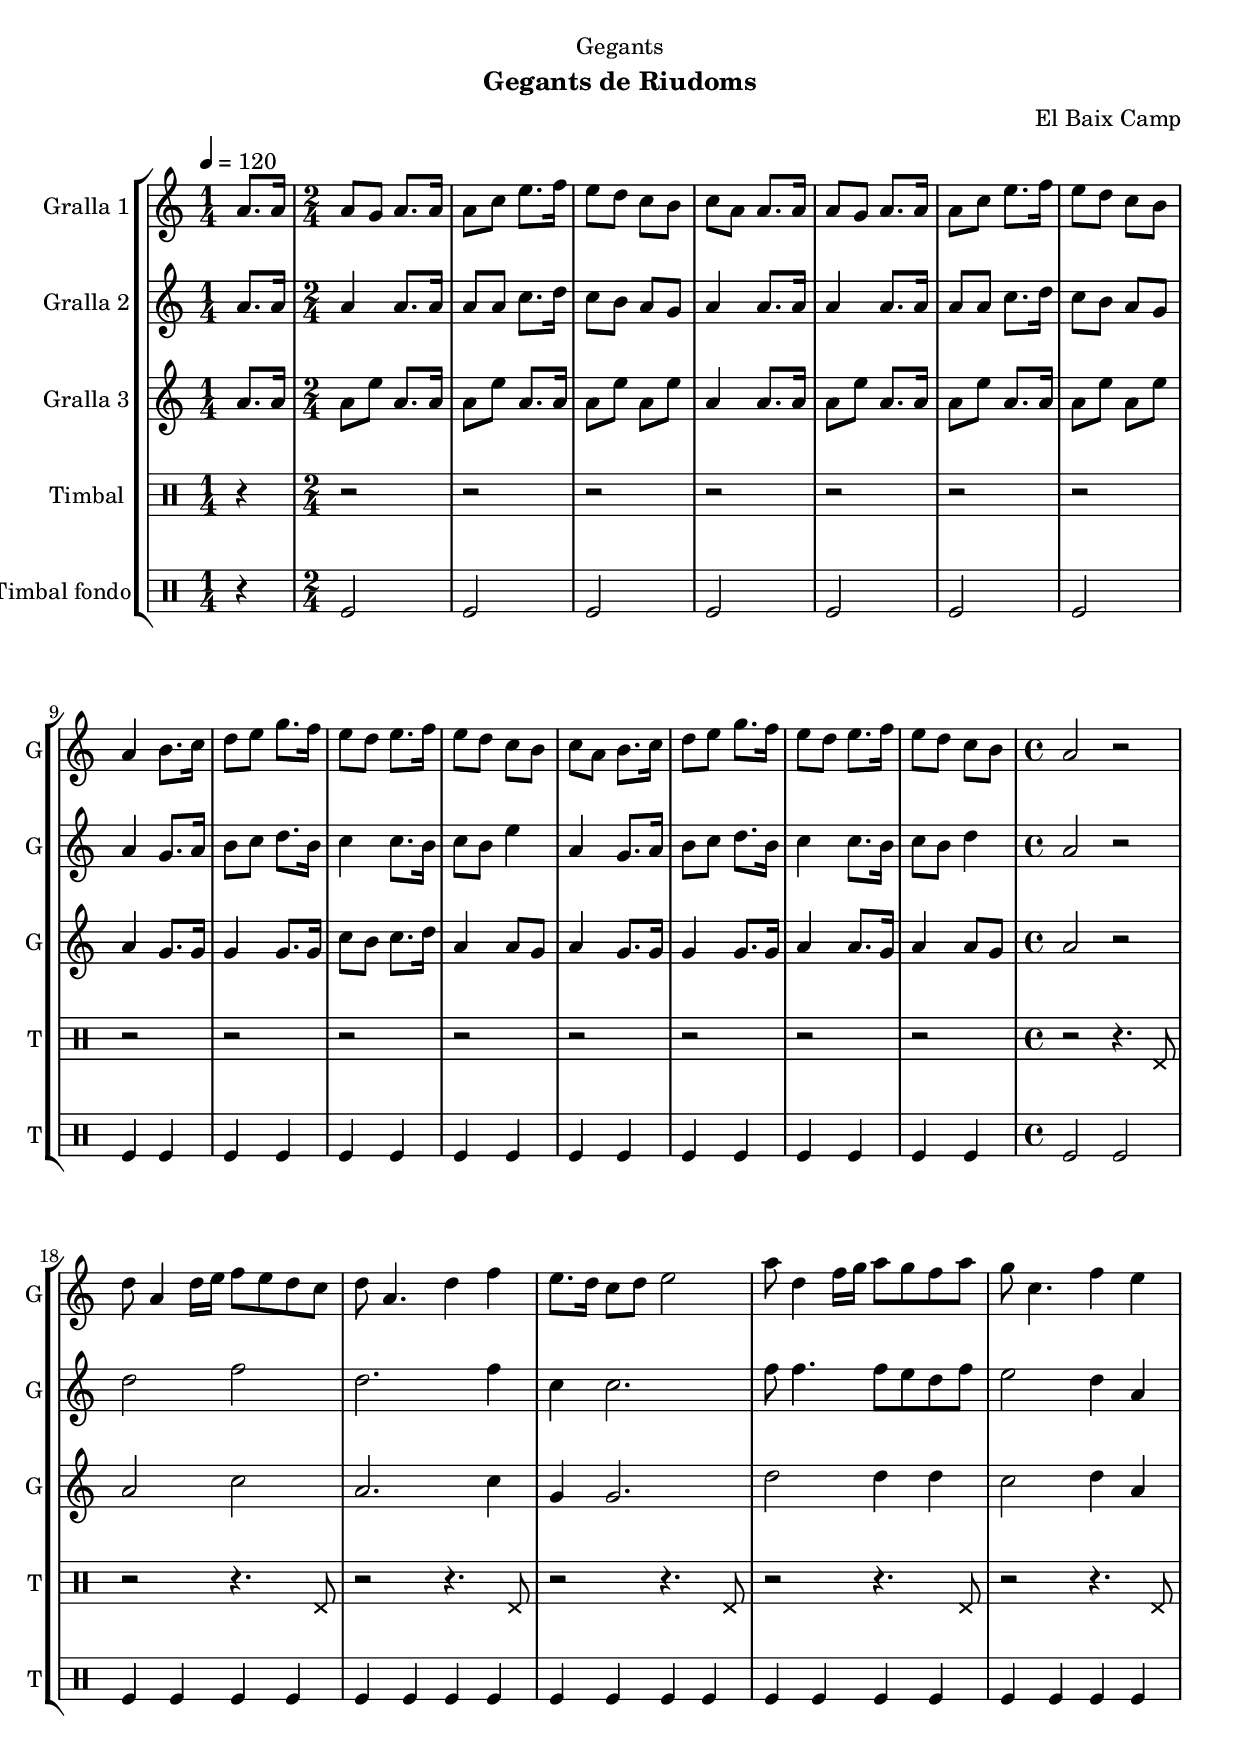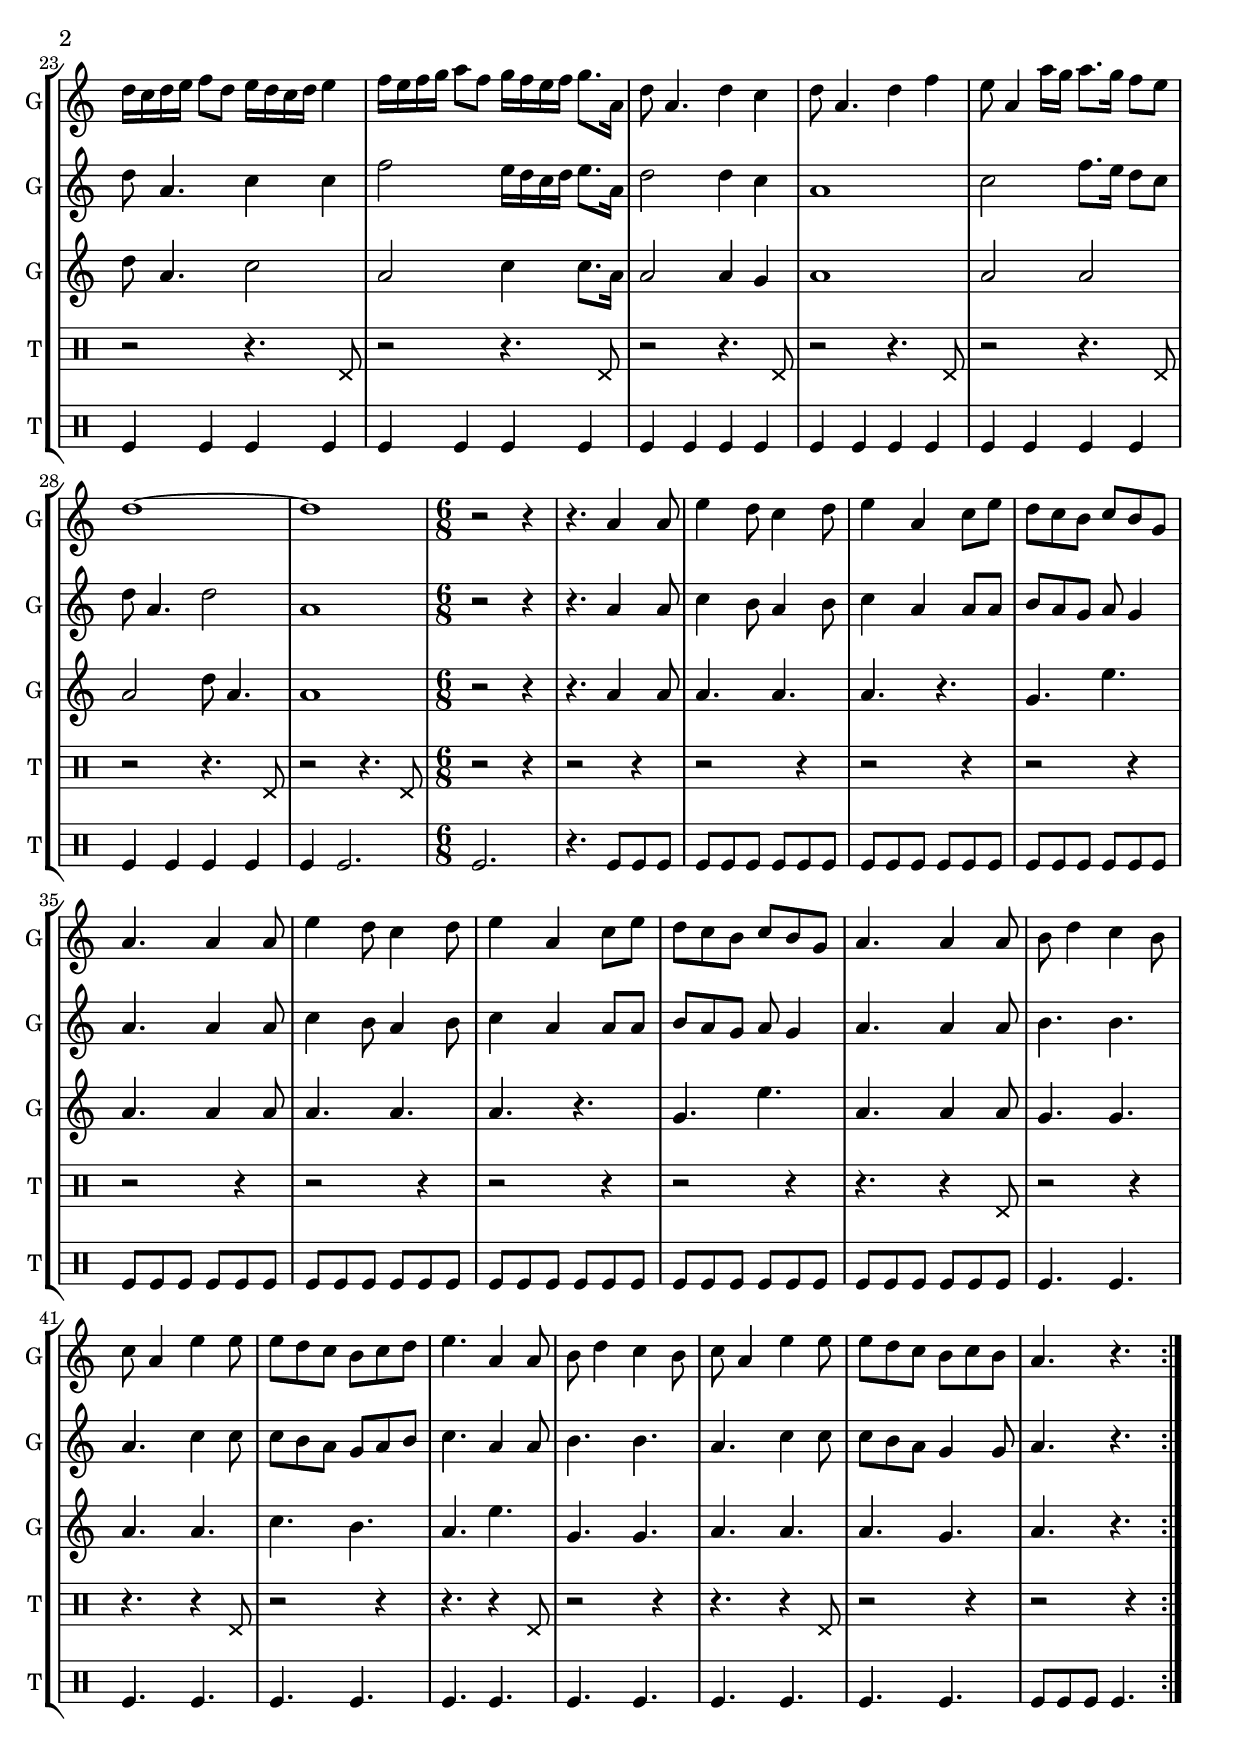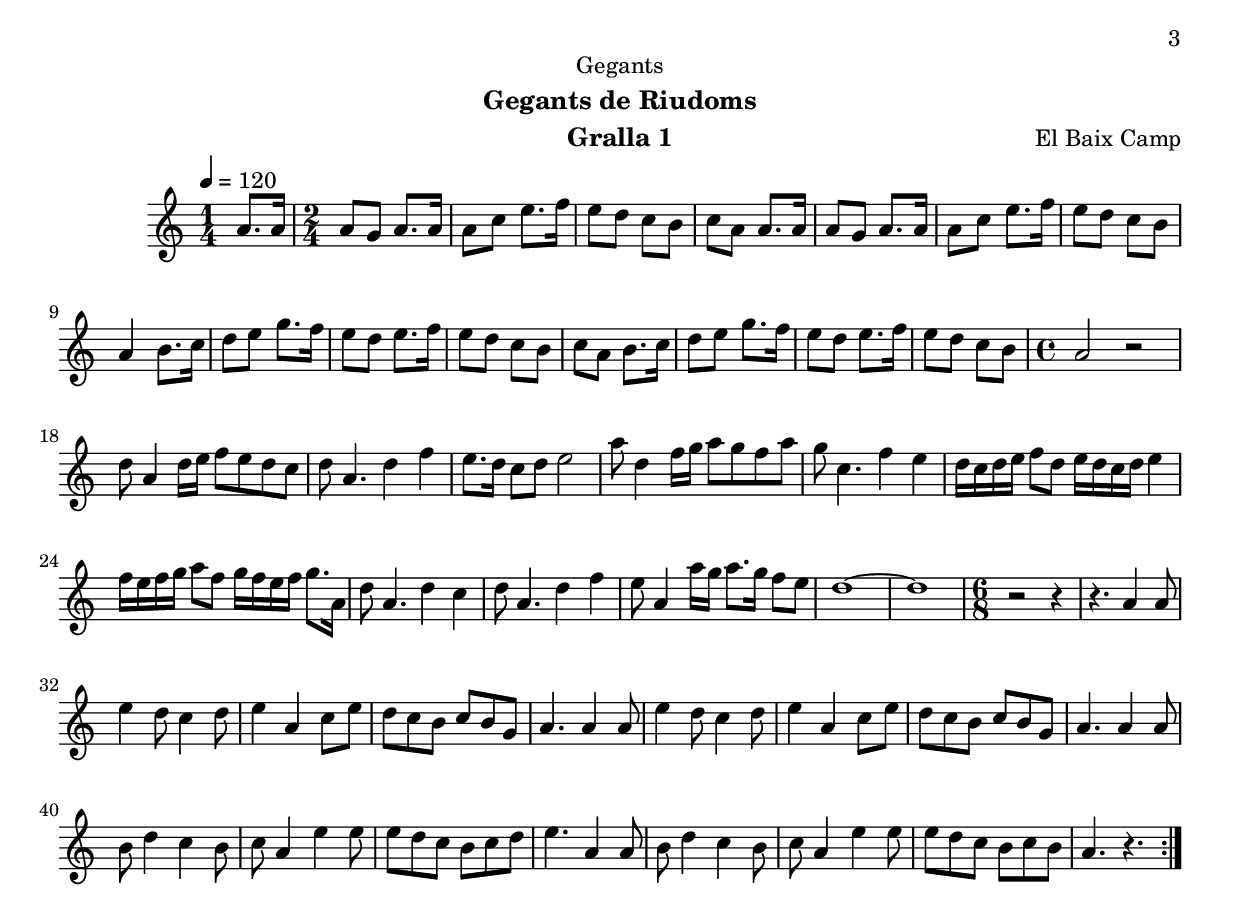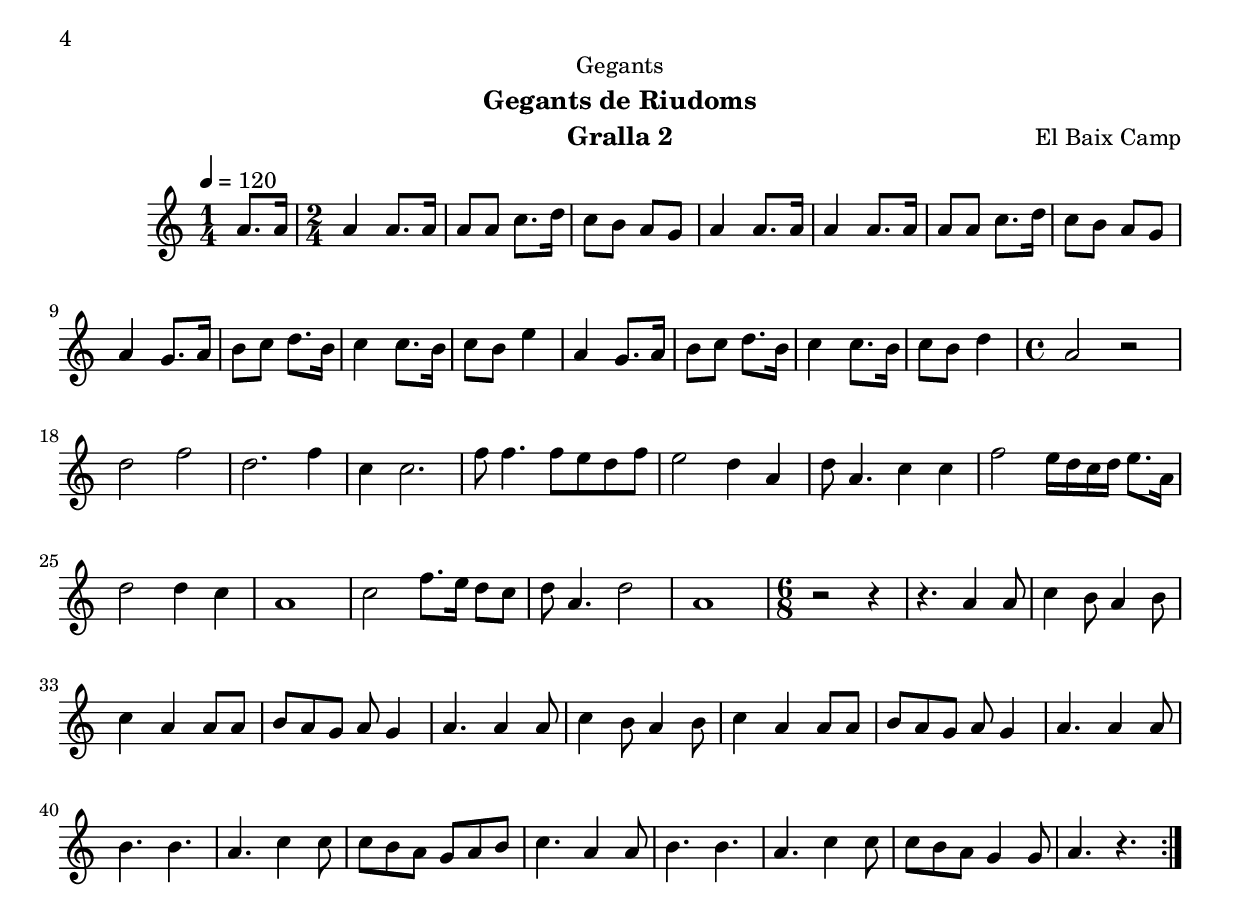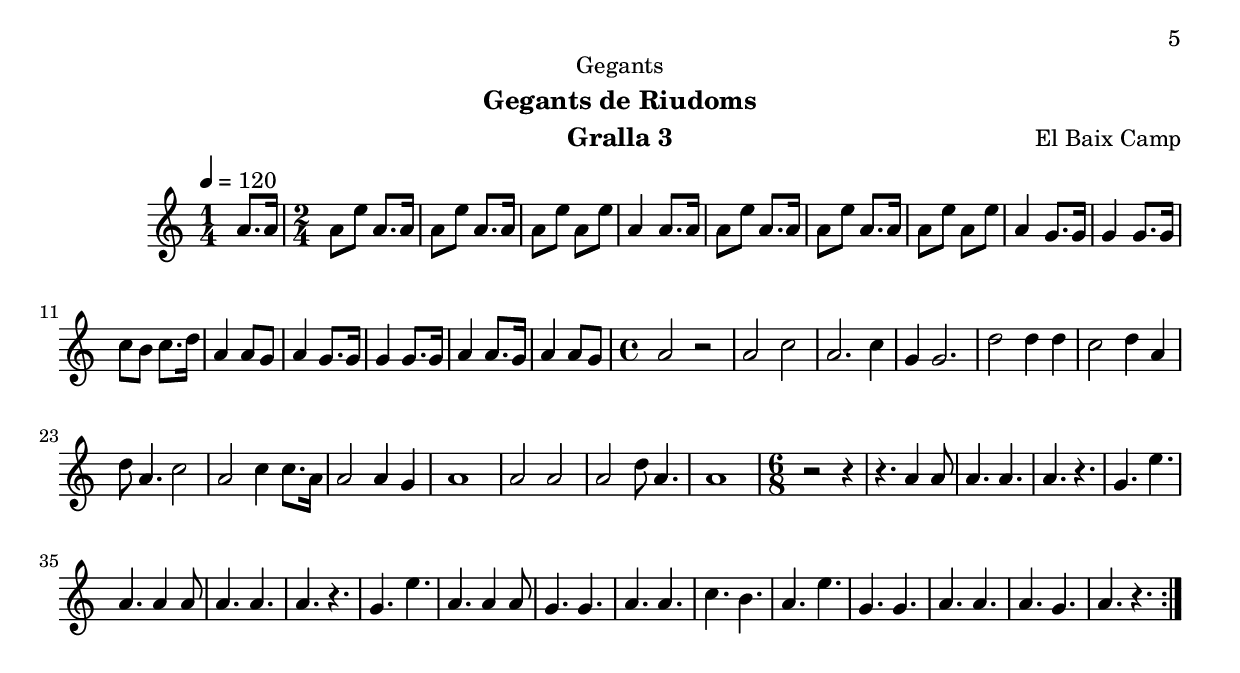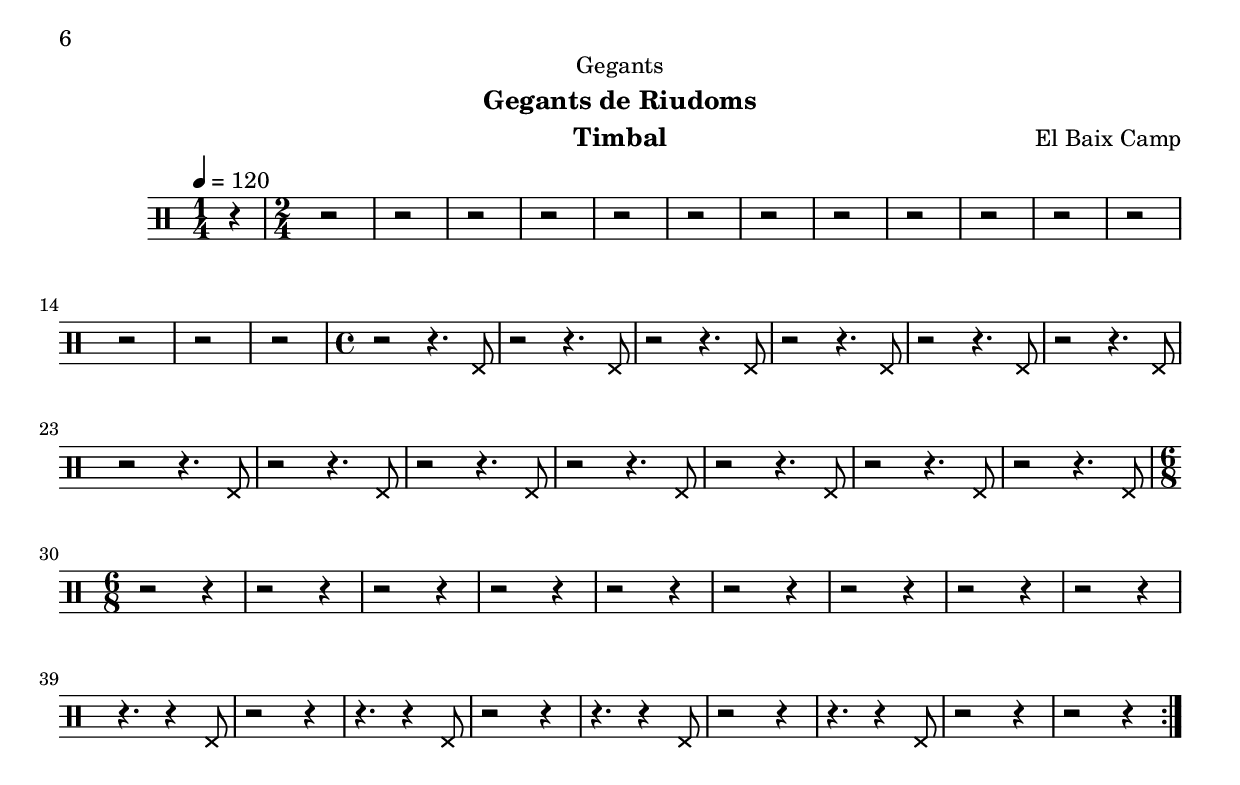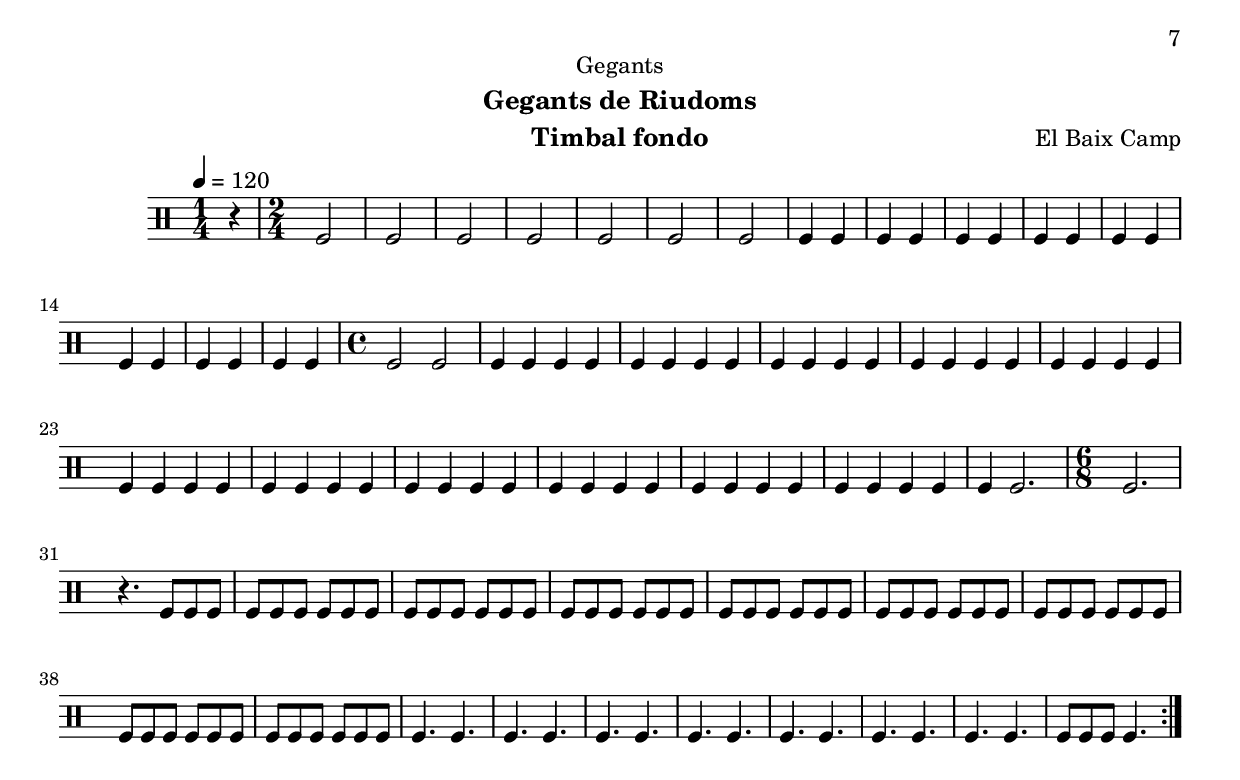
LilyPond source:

\version "2.16.2"

\header {
  dedication="Gegants"
  title=""
  subtitle="Gegants de Riudoms"
  subsubtitle=""
  poet=""
  meter=""
  piece=""
  composer="El Baix Camp"
  arranger=""
  opus=""
  instrument=""
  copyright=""
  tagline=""
}

liniaroAa =
\relative a'
{
  \tempo 4=120
  \clef treble
  \key c \major
  \repeat volta 2 { \time 1/4 a8. a16  |
  \time 2/4   a8 g a8. a16  |
  a8 c e8. f16  |
  e8 d c b  |
  %05
  c8 a a8. a16  |
  a8 g a8. a16  |
  a8 c e8. f16  |
  e8 d c b  |
  a4 b8. c16  |
  %10
  d8 e g8. f16  |
  e8 d e8. f16  |
  e8 d c b  |
  c8 a b8. c16  |
  d8 e g8. f16  |
  %15
  e8 d e8. f16  |
  e8 d c b  |
  \time 4/4   a2 r2  | % troigo!
  d8 a4 d16 e f8 e d c  |
  d8 a4. d4 f  |
  %20
  e8. d16 c8 d e2  |
  a8 d,4 f16 g a8 g f a  |
  g8 c,4. f4 e  |
  d16 c d e f8 d e16 d c d e4  |
  f16 e f g a8 f g16 f e f g8. a,16  |
  %25
  d8 a4. d4 c  |
  d8 a4. d4 f  |
  e8 a,4 a'16 g a8. g16 f8 e  |
  d1 ~  |
  d1  |
  %30
  \time 6/8   r2 r4  |
  r4. a4 a8  |
  e'4 d8 c4 d8  |
  e4 a, c8 e  |
  d8 c b c b g  |
  %35
  a4. a4 a8  |
  e'4 d8 c4 d8  |
  e4 a, c8 e  |
  d8 c b c b g  |
  a4. a4 a8  |
  %40
  b8 d4 c b8  |
  c8 a4 e' e8  |
  e8 d c b c d  |
  e4. a,4 a8  |
  b8 d4 c b8  |
  %45
  c8 a4 e' e8  |
  e8 d c b c b  |
  a4. r  | }
}

liniaroAb =
\relative a'
{
  \tempo 4=120
  \clef treble
  \key c \major
  \repeat volta 2 { \time 1/4 a8. a16  |
  \time 2/4   a4 a8. a16  |
  a8 a c8. d16  |
  c8 b a g  |
  %05
  a4 a8. a16  |
  a4 a8. a16  |
  a8 a c8. d16  |
  c8 b a g  |
  a4 g8. a16  |
  %10
  b8 c d8. b16  |
  c4 c8. b16  |
  c8 b e4  |
  a,4 g8. a16  |
  b8 c d8. b16  |
  %15
  c4 c8. b16  |
  c8 b d4  |
  \time 4/4   a2 r2  | % troigo!
  d2 f  |
  d2. f4  |
  %20
  c4 c2.  |
  f8 f4. f8 e d f  |
  e2 d4 a  |
  d8 a4. c4 c  |
  f2 e16 d c d e8. a,16  |
  %25
  d2 d4 c  |
  a1  |
  c2 f8. e16 d8 c  |
  d8 a4. d2  |
  a1  |
  %30
  \time 6/8   r2 r4  |
  r4. a4 a8  |
  c4 b8 a4 b8  |
  c4 a a8 a  |
  b8 a g a g4  |
  %35
  a4. a4 a8  |
  c4 b8 a4 b8  |
  c4 a a8 a  |
  b8 a g a g4  |
  a4. a4 a8  |
  %40
  b4. b  |
  a4. c4 c8  |
  c8 b a g a b  |
  c4. a4 a8  |
  b4. b  |
  %45
  a4. c4 c8  |
  c8 b a g4 g8  |
  a4. r  | }
}

liniaroAc =
\relative a'
{
  \tempo 4=120
  \clef treble
  \key c \major
  \repeat volta 2 { \time 1/4 a8. a16  |
  \time 2/4   a8 e' a,8. a16  |
  a8 e' a,8. a16  |
  a8 e' a, e'  |
  %05
  a,4 a8. a16  |
  a8 e' a,8. a16  |
  a8 e' a,8. a16  |
  a8 e' a, e'  |
  a,4 g8. g16  |
  %10
  g4 g8. g16  |
  c8 b c8. d16  |
  a4 a8 g  |
  a4 g8. g16  |
  g4 g8. g16  |
  %15
  a4 a8. g16  |
  a4 a8 g  |
  \time 4/4   a2 r2  | % troigo!
  a2 c  |
  a2. c4  |
  %20
  g4 g2.  |
  d'2 d4 d  |
  c2 d4 a  |
  d8 a4. c2  |
  a2 c4 c8. a16  |
  %25
  a2 a4 g  |
  a1  |
  a2 a  |
  a2 d8 a4.  |
  a1  |
  %30
  \time 6/8   r2 r4  |
  r4. a4 a8  |
  a4. a  |
  a4. r  |
  g4. e'  |
  %35
  a,4. a4 a8  |
  a4. a  |
  a4. r  |
  g4. e'  |
  a,4. a4 a8  |
  %40
  g4. g  |
  a4. a  |
  c4. b  |
  a4. e'  |
  g,4. g  |
  %45
  a4. a  |
  a4. g  |
  a4. r  | }
}

liniaroAd =
\drummode
{
  \tempo 4=120
  \repeat volta 2 { \time 1/4 r4  |
  \time 2/4   r2  |
  r2  |
  r2  |
  %05
  r2  |
  r2  |
  r2  |
  r2  |
  r2  |
  %10
  r2  |
  r2  |
  r2  |
  r2  |
  r2  |
  %15
  r2  |
  r2  |
  \time 4/4   r2 r4. hhp8  |
  r2 r4. hhp8  |
  r2 r4. hhp8  |
  %20
  r2 r4. hhp8  |
  r2 r4. hhp8  |
  r2 r4. hhp8  |
  r2 r4. hhp8  |
  r2 r4. hhp8  |
  %25
  r2 r4. hhp8  |
  r2 r4. hhp8  |
  r2 r4. hhp8  |
  r2 r4. hhp8  |
  r2 r4. hhp8  |
  %30
  \time 6/8   r2 r4  |
  r2 r4  |
  r2 r4  |
  r2 r4  |
  r2 r4  |
  %35
  r2 r4  |
  r2 r4  |
  r2 r4  |
  r2 r4  |
  r4. r4 hhp8  |
  %40
  r2 r4  |
  r4. r4 hhp8  |
  r2 r4  |
  r4. r4 hhp8  |
  r2 r4  |
  %45
  r4. r4 hhp8  |
  r2 r4  |
  r2 r4  | }
}

liniaroAe =
\drummode
{
  \tempo 4=120
  \repeat volta 2 { \time 1/4 r4  |
  \time 2/4   tomfl2  |
  tomfl2  |
  tomfl2  |
  %05
  tomfl2  |
  tomfl2  |
  tomfl2  |
  tomfl2  |
  tomfl4 tomfl  |
  %10
  tomfl4 tomfl  |
  tomfl4 tomfl  |
  tomfl4 tomfl  |
  tomfl4 tomfl  |
  tomfl4 tomfl  |
  %15
  tomfl4 tomfl  |
  tomfl4 tomfl  |
  \time 4/4   tomfl2 tomfl  |
  tomfl4 tomfl tomfl tomfl  |
  tomfl4 tomfl tomfl tomfl  |
  %20
  tomfl4 tomfl tomfl tomfl  |
  tomfl4 tomfl tomfl tomfl  |
  tomfl4 tomfl tomfl tomfl  |
  tomfl4 tomfl tomfl tomfl  |
  tomfl4 tomfl tomfl tomfl  |
  %25
  tomfl4 tomfl tomfl tomfl  |
  tomfl4 tomfl tomfl tomfl  |
  tomfl4 tomfl tomfl tomfl  |
  tomfl4 tomfl tomfl tomfl  |
  tomfl4 tomfl2.  |
  %30
  \time 6/8   tomfl2.  |
  r4. tomfl8 tomfl tomfl  |
  tomfl8 tomfl tomfl tomfl tomfl tomfl  |
  tomfl8 tomfl tomfl tomfl tomfl tomfl  |
  tomfl8 tomfl tomfl tomfl tomfl tomfl  |
  %35
  tomfl8 tomfl tomfl tomfl tomfl tomfl  |
  tomfl8 tomfl tomfl tomfl tomfl tomfl  |
  tomfl8 tomfl tomfl tomfl tomfl tomfl  |
  tomfl8 tomfl tomfl tomfl tomfl tomfl  |
  tomfl8 tomfl tomfl tomfl tomfl tomfl  |
  %40
  tomfl4. tomfl  |
  tomfl4. tomfl  |
  tomfl4. tomfl  |
  tomfl4. tomfl  |
  tomfl4. tomfl  |
  %45
  tomfl4. tomfl  |
  tomfl4. tomfl  |
  tomfl8 tomfl tomfl tomfl4.  | }
}

\bookpart {
  \score {
    \new StaffGroup {
      \override Score.RehearsalMark #'self-alignment-X = #LEFT
      <<
        \new Staff \with {instrumentName = #"Gralla 1" shortInstrumentName = #"G"} \liniaroAa
        \new Staff \with {instrumentName = #"Gralla 2" shortInstrumentName = #"G"} \liniaroAb
        \new Staff \with {instrumentName = #"Gralla 3" shortInstrumentName = #"G"} \liniaroAc
        \new DrumStaff \with {instrumentName = #"Timbal" shortInstrumentName = #"T"} \liniaroAd
        \new DrumStaff \with {instrumentName = #"Timbal fondo" shortInstrumentName = #"T"} \liniaroAe
      >>
    }
    \layout {}
  }
  \score { \unfoldRepeats
    \new StaffGroup {
      \override Score.RehearsalMark #'self-alignment-X = #LEFT
      <<
        \new Staff \with {instrumentName = #"Gralla 1" shortInstrumentName = #"G"} \liniaroAa
        \new Staff \with {instrumentName = #"Gralla 2" shortInstrumentName = #"G"} \liniaroAb
        \new Staff \with {instrumentName = #"Gralla 3" shortInstrumentName = #"G"} \liniaroAc
        \new DrumStaff \with {instrumentName = #"Timbal" shortInstrumentName = #"T"} \liniaroAd
        \new DrumStaff \with {instrumentName = #"Timbal fondo" shortInstrumentName = #"T"} \liniaroAe
      >>
    }
    \midi {
      \set Staff.midiInstrument = "oboe"
      \set DrumStaff.midiInstrument = "drums"
    }
  }
}

\bookpart {
  \header {instrument="Gralla 1"}
  \score {
    \new StaffGroup {
      \override Score.RehearsalMark #'self-alignment-X = #LEFT
      <<
        \new Staff \liniaroAa
      >>
    }
    \layout {}
  }
  \score { \unfoldRepeats
    \new StaffGroup {
      \override Score.RehearsalMark #'self-alignment-X = #LEFT
      <<
        \new Staff \liniaroAa
      >>
    }
    \midi {
      \set Staff.midiInstrument = "oboe"
      \set DrumStaff.midiInstrument = "drums"
    }
  }
}

\bookpart {
  \header {instrument="Gralla 2"}
  \score {
    \new StaffGroup {
      \override Score.RehearsalMark #'self-alignment-X = #LEFT
      <<
        \new Staff \liniaroAb
      >>
    }
    \layout {}
  }
  \score { \unfoldRepeats
    \new StaffGroup {
      \override Score.RehearsalMark #'self-alignment-X = #LEFT
      <<
        \new Staff \liniaroAb
      >>
    }
    \midi {
      \set Staff.midiInstrument = "oboe"
      \set DrumStaff.midiInstrument = "drums"
    }
  }
}

\bookpart {
  \header {instrument="Gralla 3"}
  \score {
    \new StaffGroup {
      \override Score.RehearsalMark #'self-alignment-X = #LEFT
      <<
        \new Staff \liniaroAc
      >>
    }
    \layout {}
  }
  \score { \unfoldRepeats
    \new StaffGroup {
      \override Score.RehearsalMark #'self-alignment-X = #LEFT
      <<
        \new Staff \liniaroAc
      >>
    }
    \midi {
      \set Staff.midiInstrument = "oboe"
      \set DrumStaff.midiInstrument = "drums"
    }
  }
}

\bookpart {
  \header {instrument="Timbal"}
  \score {
    \new StaffGroup {
      \override Score.RehearsalMark #'self-alignment-X = #LEFT
      <<
        \new DrumStaff \liniaroAd
      >>
    }
    \layout {}
  }
  \score { \unfoldRepeats
    \new StaffGroup {
      \override Score.RehearsalMark #'self-alignment-X = #LEFT
      <<
        \new DrumStaff \liniaroAd
      >>
    }
    \midi {
      \set Staff.midiInstrument = "oboe"
      \set DrumStaff.midiInstrument = "drums"
    }
  }
}

\bookpart {
  \header {instrument="Timbal fondo"}
  \score {
    \new StaffGroup {
      \override Score.RehearsalMark #'self-alignment-X = #LEFT
      <<
        \new DrumStaff \liniaroAe
      >>
    }
    \layout {}
  }
  \score { \unfoldRepeats
    \new StaffGroup {
      \override Score.RehearsalMark #'self-alignment-X = #LEFT
      <<
        \new DrumStaff \liniaroAe
      >>
    }
    \midi {
      \set Staff.midiInstrument = "oboe"
      \set DrumStaff.midiInstrument = "drums"
    }
  }
}

